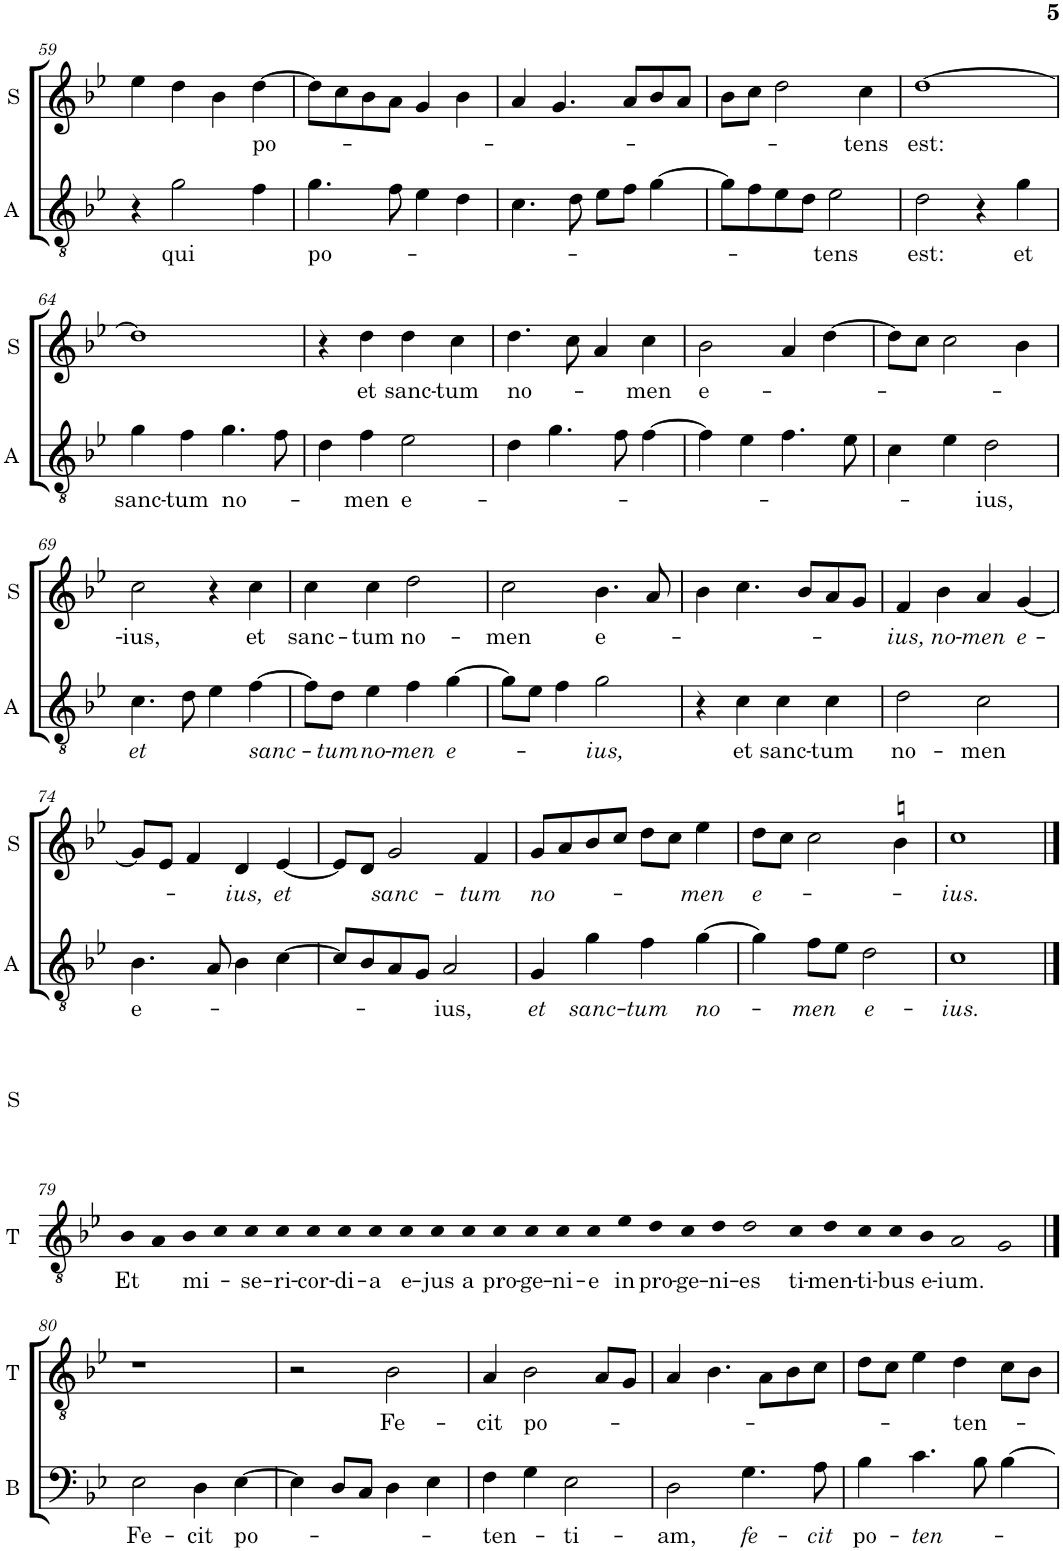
**kern	**text	**kern	**text	**kern	**text	**kern	**text
*part4	*part4	*part3	*part3	*part2	*part2	*part1	*part1
*staff4	*staff4	*staff3	*staff3	*staff2	*staff2	*staff1	*staff1
*I"B	*	*I"T	*	*I"A	*	*I"S	*
*I'B	*	*I'T	*	*I'A	*	*I'S	*
!!LO:PB:g=z
*clefF4	*	*clefGv2	*	*clefGv2	*	*clefG2	*
*k[b-e-]	*	*k[b-e-]	*	*k[b-e-]	*	*k[b-e-]	*
*M2/2	*	*M2/2	*	*M2/2	*	*M2/2	*
*met(c|)	*	*met(c|)	*	*met(c|)	*	*met(c|)	*
=59	=59	=59	=59	=59	=59	=59	=59
1r	.	1r	.	4r	.	4ee-\	.
!	!	!	!	!	!LO:LY:b	!	!
.	.	.	.	2g\	qui	4dd\	.
.	.	.	.	.	.	4b-\	.
!	!	!	!	!	!	!	!LO:LY:b
.	.	.	.	4f\	.	[4dd\	po-
=60	=60	=60	=60	=60	=60	=60	=60
!	!	!	!	!	!LO:LY:b	!	!
1r	.	1r	.	4.g\	po-	8dd\L]	.
.	.	.	.	.	.	8cc\	.
.	.	.	.	.	.	8b-\	.
.	.	.	.	8f\	.	8a\J	.
.	.	.	.	4e-\	.	4g/	.
.	.	.	.	4d\	.	4b-\	.
=61	=61	=61	=61	=61	=61	=61	=61
1r	.	1r	.	4.c\	.	4a/	.
.	.	.	.	.	.	4.g/	.
.	.	.	.	8d\	.	.	.
.	.	.	.	8e-\L	.	.	.
.	.	.	.	8f\J	.	8a/L	.
.	.	.	.	[4g\	.	8b-/	.
.	.	.	.	.	.	8a/J	.
=62	=62	=62	=62	=62	=62	=62	=62
1r	.	1r	.	8g\L]	.	8b-\L	.
.	.	.	.	8f\	.	8cc\J	.
.	.	.	.	8e-\	.	2dd\	.
.	.	.	.	8d\J	.	.	.
!	!	!	!	!	!LO:LY:b	!	!
.	.	.	.	2e-\	-tens	.	.
!	!	!	!	!	!	!	!LO:LY:b
.	.	.	.	.	.	4cc\	-tens
=63	=63	=63	=63	=63	=63	=63	=63
!	!	!	!	!	!LO:LY:b	!	!LO:LY:b
1r	.	1r	.	2d\	est:	[1dd	est:
.	.	.	.	4r	.	.	.
!	!	!	!	!	!LO:LY:b	!	!
.	.	.	.	4g\	et	.	.
!!LO:LB:g=z
=64	=64	=64	=64	=64	=64	=64	=64
!	!	!	!	!	!LO:LY:b	!	!
1r	.	1r	.	4g\	sanc-	1dd]	.
!	!	!	!	!	!LO:LY:b	!	!
.	.	.	.	4f\	-tum	.	.
!	!	!	!	!	!LO:LY:b	!	!
.	.	.	.	4.g\	no-	.	.
.	.	.	.	8f\	.	.	.
=65	=65	=65	=65	=65	=65	=65	=65
1r	.	1r	.	4d\	.	4r	.
!	!	!	!	!	!LO:LY:b	!	!LO:LY:b
.	.	.	.	4f\	-men	4dd\	et
!	!	!	!	!	!LO:LY:b	!	!LO:LY:b
.	.	.	.	2e-\	e-	4dd\	sanc-
!	!	!	!	!	!	!	!LO:LY:b
.	.	.	.	.	.	4cc\	-tum
=66	=66	=66	=66	=66	=66	=66	=66
!	!	!	!	!	!	!	!LO:LY:b
1r	.	1r	.	4d\	.	4.dd\	no-
.	.	.	.	4.g\	.	.	.
.	.	.	.	.	.	8cc\	.
.	.	.	.	.	.	4a/	.
.	.	.	.	8f\	.	.	.
!	!	!	!	!	!	!	!LO:LY:b
.	.	.	.	[4f\	.	4cc\	-men
=67	=67	=67	=67	=67	=67	=67	=67
!	!	!	!	!	!	!	!LO:LY:b
1r	.	1r	.	4f\]	.	2b-\	e-
.	.	.	.	4e-\	.	.	.
.	.	.	.	4.f\	.	4a/	.
.	.	.	.	.	.	[4dd\	.
.	.	.	.	8e-\	.	.	.
=68	=68	=68	=68	=68	=68	=68	=68
1r	.	1r	.	4c\	.	8dd\L]	.
.	.	.	.	.	.	8cc\J	.
.	.	.	.	4e-\	.	2cc\	.
!	!	!	!	!	!LO:LY:b	!	!
.	.	.	.	2d\	-ius,	.	.
.	.	.	.	.	.	4b-\	.
!!LO:LB:g=z
=69	=69	=69	=69	=69	=69	=69	=69
!	!	!	!	!	!LO:LY:b	!	!LO:LY:b
1r	.	1r	.	4.c\	et	2cc\	-ius,
.	.	.	.	8d\	.	.	.
.	.	.	.	4e-\	.	4r	.
!	!	!	!	!	!LO:LY:b	!	!LO:LY:b
.	.	.	.	[4f\	sanc-	4cc\	et
=70	=70	=70	=70	=70	=70	=70	=70
!	!	!	!	!	!	!	!LO:LY:b
1r	.	1r	.	8f\L]	.	4cc\	sanc-
!	!	!	!	!	!LO:LY:b	!	!
.	.	.	.	8d\J	-tum	.	.
!	!	!	!	!	!LO:LY:b	!	!LO:LY:b
.	.	.	.	4e-\	no-	4cc\	-tum
!	!	!	!	!	!LO:LY:b	!	!LO:LY:b
.	.	.	.	4f\	-men	2dd\	no-
!	!	!	!	!	!LO:LY:b	!	!
.	.	.	.	[4g\	e-	.	.
=71	=71	=71	=71	=71	=71	=71	=71
!	!	!	!	!	!	!	!LO:LY:b
1r	.	1r	.	8g\L]	.	2cc\	-men
.	.	.	.	8e-\J	.	.	.
.	.	.	.	4f\	.	.	.
!	!	!	!	!	!LO:LY:b	!	!LO:LY:b
.	.	.	.	2g\	-ius,	4.b-\	e-
.	.	.	.	.	.	8a/	.
=72	=72	=72	=72	=72	=72	=72	=72
1r	.	1r	.	4r	.	4b-\	.
!	!	!	!	!	!LO:LY:b	!	!
.	.	.	.	4c\	et	4.cc\	.
!	!	!	!	!	!LO:LY:b	!	!
.	.	.	.	4c\	sanc-	.	.
.	.	.	.	.	.	8b-/L	.
!	!	!	!	!	!LO:LY:b	!	!
.	.	.	.	4c\	-tum	8a/	.
.	.	.	.	.	.	8g/J	.
=73	=73	=73	=73	=73	=73	=73	=73
!	!	!	!	!	!LO:LY:b	!	!LO:LY:b
1r	.	1r	.	2d\	no-	4f/	-ius,
!	!	!	!	!	!	!	!LO:LY:b
.	.	.	.	.	.	4b-\	no-
!	!	!	!	!	!LO:LY:b	!	!LO:LY:b
.	.	.	.	2c\	-men	4a/	-men
!	!	!	!	!	!	!	!LO:LY:b
.	.	.	.	.	.	[4g/	e-
!!LO:LB:g=z
=74	=74	=74	=74	=74	=74	=74	=74
!	!	!	!	!	!LO:LY:b	!	!
1r	.	1r	.	4.B-\	e-	8g/L]	.
.	.	.	.	.	.	8e-/J	.
.	.	.	.	.	.	4f/	.
.	.	.	.	8A/	.	.	.
!	!	!	!	!	!	!	!LO:LY:b
.	.	.	.	4B-\	.	4d/	-ius,
!	!	!	!	!	!	!	!LO:LY:b
.	.	.	.	[4c\	.	[4e-/	et
=75	=75	=75	=75	=75	=75	=75	=75
1r	.	1r	.	8c/L]	.	8e-/L]	.
.	.	.	.	8B-/	.	8d/J	.
!	!	!	!	!	!	!	!LO:LY:b
.	.	.	.	8A/	.	2g/	sanc-
.	.	.	.	8G/J	.	.	.
!	!	!	!	!	!LO:LY:b	!	!
.	.	.	.	2A/	-ius,	.	.
!	!	!	!	!	!	!	!LO:LY:b
.	.	.	.	.	.	4f/	-tum
=76	=76	=76	=76	=76	=76	=76	=76
!	!	!	!	!	!LO:LY:b	!	!LO:LY:b
1r	.	1r	.	4G/	et	8g/L	no-
.	.	.	.	.	.	8a/	.
!	!	!	!	!	!LO:LY:b	!	!
.	.	.	.	4g\	sanc-	8b-/	.
.	.	.	.	.	.	8cc/J	.
!	!	!	!	!	!LO:LY:b	!	!
.	.	.	.	4f\	-tum	8dd\L	.
.	.	.	.	.	.	8cc\J	.
!	!	!	!	!	!LO:LY:b	!	!LO:LY:b
.	.	.	.	[4g\	no-	4ee-\	-men
=77	=77	=77	=77	=77	=77	=77	=77
!	!	!	!	!	!	!	!LO:LY:b
1r	.	1r	.	4g\]	.	8dd\L	e-
.	.	.	.	.	.	8cc\J	.
!	!	!	!	!	!LO:LY:b	!	!
.	.	.	.	8f\L	-men	2cc\	.
.	.	.	.	8e-\J	.	.	.
!	!	!	!	!	!LO:LY:b	!	!
.	.	.	.	2d\	e-	.	.
.	.	.	.	.	.	4bn\	.
=78	=78	=78	=78	=78	=78	=78	=78
!	!	!	!	!	!LO:LY:b	!	!LO:LY:b
1r	.	1r	.	1c	-ius.	1cc	-ius.
!!LO:LB:g=z
==79	==79	==79	==79	==79	==79	==79	==79
*M31/4	*	*M31/4	*	*M31/4	*	*M31/4	*
!	!	!	!LO:LY:b	!	!	!	!
4%31r	.	4B-	Et	4%31r	.	4%31r	.
.	.	4A	.	.	.	.	.
!	!	!	!LO:LY:b	!	!	!	!
.	.	4B-	mi-	.	.	.	.
.	.	4c	.	.	.	.	.
!	!	!	!LO:LY:b	!	!	!	!
.	.	4c	-se-	.	.	.	.
!	!	!	!LO:LY:b	!	!	!	!
.	.	4c	-ri-	.	.	.	.
!	!	!	!LO:LY:b	!	!	!	!
.	.	4c	-cor-	.	.	.	.
!	!	!	!LO:LY:b	!	!	!	!
.	.	4c	-di-	.	.	.	.
!	!	!	!LO:LY:b	!	!	!	!
.	.	4c	-a	.	.	.	.
!	!	!	!LO:LY:b	!	!	!	!
.	.	4c	e-	.	.	.	.
!	!	!	!LO:LY:b	!	!	!	!
.	.	4c	-jus	.	.	.	.
!	!	!	!LO:LY:b	!	!	!	!
.	.	4c	a	.	.	.	.
!	!	!	!LO:LY:b	!	!	!	!
.	.	4c	pro-	.	.	.	.
!	!	!	!LO:LY:b	!	!	!	!
.	.	4c	-ge-	.	.	.	.
!	!	!	!LO:LY:b	!	!	!	!
.	.	4c	-ni-	.	.	.	.
!	!	!	!LO:LY:b	!	!	!	!
.	.	4c	-e	.	.	.	.
!	!	!	!LO:LY:b	!	!	!	!
.	.	4e-	in	.	.	.	.
!	!	!	!LO:LY:b	!	!	!	!
.	.	4d	pro-	.	.	.	.
!	!	!	!LO:LY:b	!	!	!	!
.	.	4c	-ge-	.	.	.	.
!	!	!	!LO:LY:b	!	!	!	!
.	.	4d	-ni-	.	.	.	.
!	!	!	!LO:LY:b	!	!	!	!
.	.	2d	-es	.	.	.	.
!	!	!	!LO:LY:b	!	!	!	!
.	.	4c	ti-	.	.	.	.
!	!	!	!LO:LY:b	!	!	!	!
.	.	4d	-men-	.	.	.	.
!	!	!	!LO:LY:b	!	!	!	!
.	.	4c	-ti-	.	.	.	.
!	!	!	!LO:LY:b	!	!	!	!
.	.	4c	-bus	.	.	.	.
!	!	!	!LO:LY:b	!	!	!	!
.	.	4B-	e-	.	.	.	.
!	!	!	!LO:LY:b	!	!	!	!
.	.	2A	-ium.	.	.	.	.
.	.	2G	.	.	.	.	.
!!LO:LB:g=z
==80	==80	==80	==80	==80	==80	==80	==80
*M2/2	*	*M2/2	*	*M2/2	*	*M2/2	*
*met(c|)	*	*met(c|)	*	*met(c|)	*	*met(c|)	*
!	!LO:LY:b	!	!	!	!	!	!
2E-\	Fe-	1r	.	1r	.	1r	.
!	!LO:LY:b	!	!	!	!	!	!
4D\	-cit	.	.	.	.	.	.
!	!LO:LY:b	!	!	!	!	!	!
[4E-\	po-	.	.	.	.	.	.
=81	=81	=81	=81	=81	=81	=81	=81
4E-\]	.	2r	.	1r	.	1r	.
8D/L	.	.	.	.	.	.	.
8C/J	.	.	.	.	.	.	.
!	!	!	!LO:LY:b	!	!	!	!
4D\	.	2B-\	Fe-	.	.	.	.
4E-\	.	.	.	.	.	.	.
=82	=82	=82	=82	=82	=82	=82	=82
!	!LO:LY:b	!	!LO:LY:b	!	!	!	!
4F\	-ten-	4A/	-cit	1r	.	1r	.
!	!	!	!LO:LY:b	!	!	!	!
4G\	.	2B-\	po-	.	.	.	.
!	!LO:LY:b	!	!	!	!	!	!
2E-\	-ti-	.	.	.	.	.	.
.	.	8A/L	.	.	.	.	.
.	.	8G/J	.	.	.	.	.
=83	=83	=83	=83	=83	=83	=83	=83
!	!LO:LY:b	!	!	!	!	!	!
2D\	-am,	4A/	.	1r	.	1r	.
.	.	4.B-\	.	.	.	.	.
!	!LO:LY:b	!	!	!	!	!	!
4.G\	fe-	.	.	.	.	.	.
.	.	8A\L	.	.	.	.	.
.	.	8B-\	.	.	.	.	.
!	!LO:LY:b	!	!	!	!	!	!
8A\	-cit	8c\J	.	.	.	.	.
=84	=84	=84	=84	=84	=84	=84	=84
!	!LO:LY:b	!	!	!	!	!	!
4B-\	po-	8d\L	.	1r	.	1r	.
.	.	8c\J	.	.	.	.	.
!	!LO:LY:b	!	!	!	!	!	!
4.c\	-ten-	4e-\	.	.	.	.	.
!	!	!	!LO:LY:b	!	!	!	!
.	.	4d\	-ten-	.	.	.	.
8B-\	.	.	.	.	.	.	.
[4B-\	.	8c\L	.	.	.	.	.
.	.	8B-\J	.	.	.	.	.
=	=	=	=	=	=	=	=
*-	*-	*-	*-	*-	*-	*-	*-
